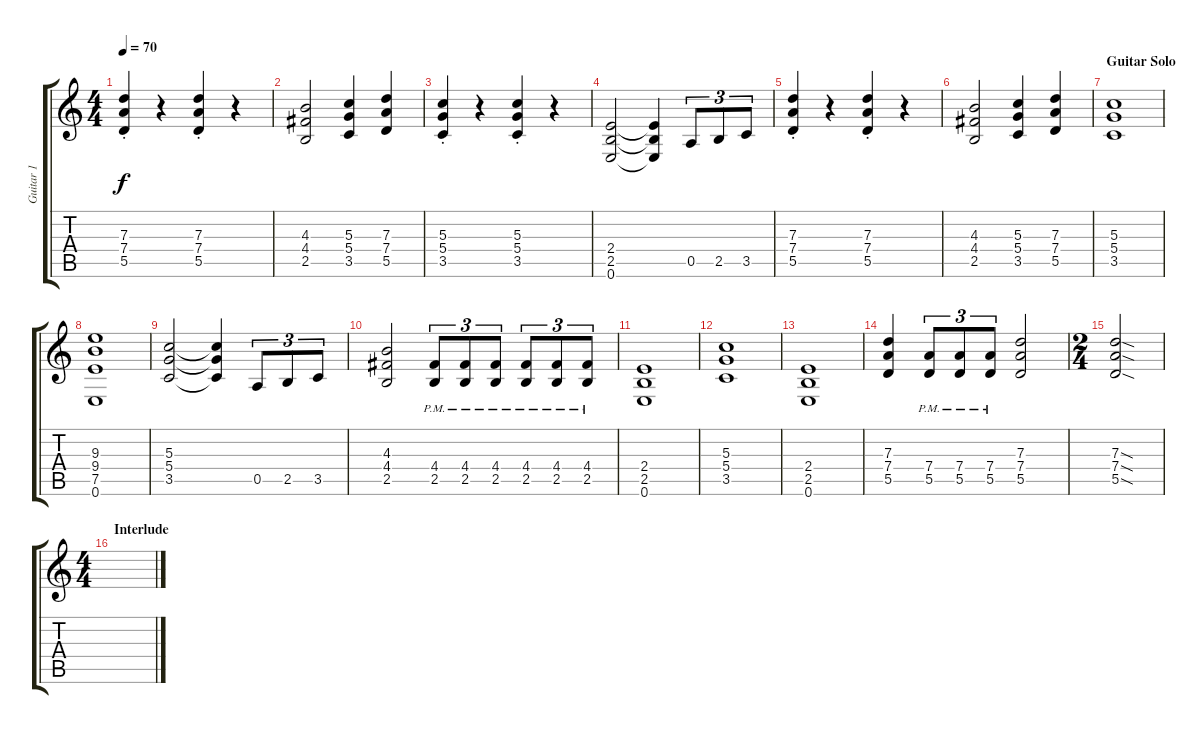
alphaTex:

\track ("Guitar 1" "Guitar 1") {instrument distortionguitar}
\staff {score tabs}
\tuning (E4 B3 G3 D3 A2 E2) {hide}
\ts (4 4)
\tempo 70
\clef g2
\ks c
(7.3{st} 7.4{st} 5.5{st}).4{dy f} r.4 (7.3{st} 7.4{st} 5.5{st}).4 r.4 |
(4.3 4.4 2.5).2 (5.3 5.4 3.5).4 (7.3 7.4 5.5).4 |
(5.3{st} 5.4{st} 3.5{st}).4 r.4 (5.3{st} 5.4{st} 3.5{st}).4 r.4 |
(2.4 2.5 0.6).2 (2.4{t} 2.5{t} 0.6{t}).4 0.5.8{tu (3 2)} 2.5.8{tu (3 2)} 3.5.8{tu (3 2)} |
(7.3{st} 7.4{st} 5.5{st}).4 r.4 (7.3{st} 7.4{st} 5.5{st}).4 r.4 |
(4.3 4.4 2.5).2 (5.3 5.4 3.5).4 (7.3 7.4 5.5).4 |
\section ("" "Guitar Solo")
(5.3 5.4 3.5).1 |
(9.3 9.4 7.5 0.6).1 |
(5.3 5.4 3.5).2 (5.3{t} 5.4{t} 3.5{t}).4 0.5.8{tu (3 2)} 2.5.8{tu (3 2)} 3.5.8{tu (3 2)} |
(4.3 4.4 2.5).2 (4.4{pm} 2.5{pm}).8{tu (3 2)} (4.4{pm} 2.5{pm}).8{tu (3 2)} (4.4{pm} 2.5{pm}).8{tu (3 2)} (4.4{pm} 2.5{pm}).8{tu (3 2)} (4.4{pm} 2.5{pm}).8{tu (3 2)} (4.4{pm} 2.5{pm}).8{tu (3 2)} |
(2.4 2.5 0.6).1 |
(5.3 5.4 3.5).1 |
(2.4 2.5 0.6).1 |
(7.3 7.4 5.5).4 (7.4{pm} 5.5{pm}).8{tu (3 2)} (7.4{pm} 5.5{pm}).8{tu (3 2)} (7.4{pm} 5.5{pm}).8{tu (3 2)} (7.3 7.4 5.5).2 |
\ts (2 4)
(7.3{sod} 7.4{sod} 5.5{sod}).2 |
\ts (4 4)
\section ("" "Interlude")
